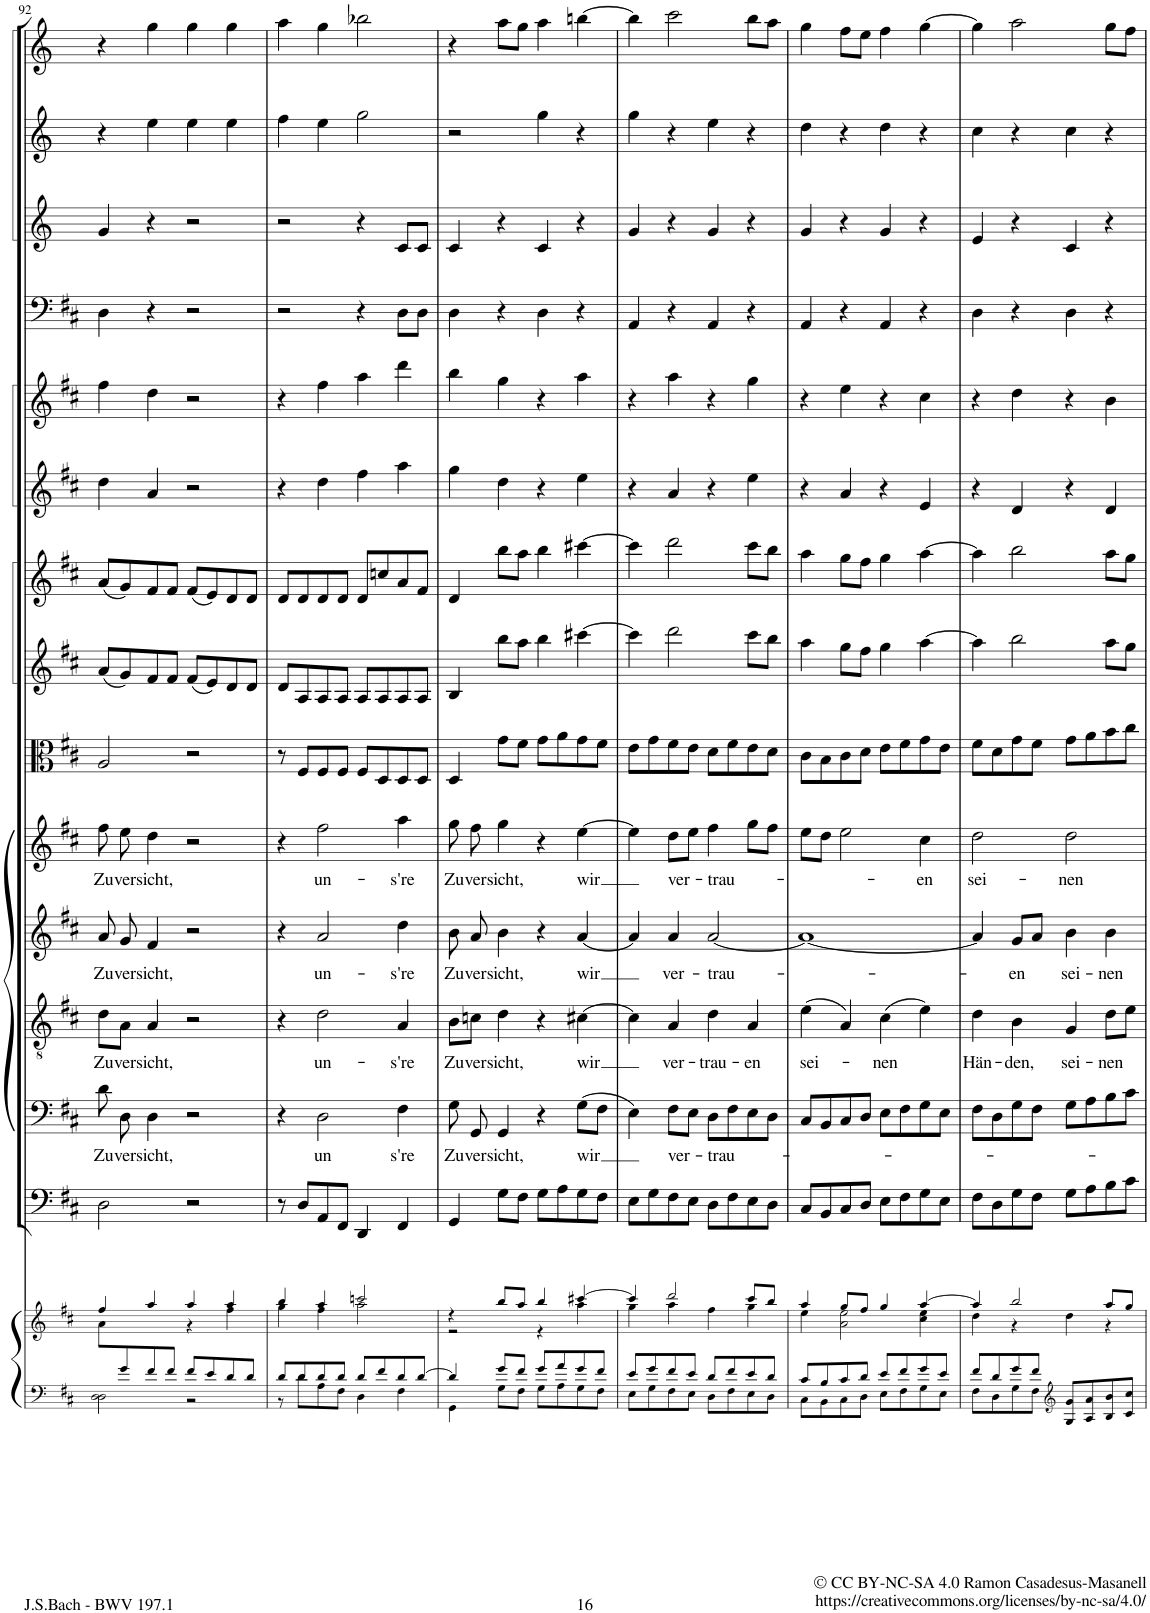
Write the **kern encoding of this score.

**kern	**kern	**kern	**kern	**text	**kern	**text	**kern	**text	**kern	**text	**kern	**kern	**kern	**kern	**kern	**kern	**kern	**kern	**kern
*part15	*part15	*part14	*part13	*part13	*part12	*part12	*part11	*part11	*part10	*part10	*part9	*part8	*part7	*part6	*part5	*part4	*part3	*part2	*part1
*staff16	*staff15	*staff14	*staff13	*staff13	*staff12	*staff12	*staff11	*staff11	*staff10	*staff10	*staff9	*staff8	*staff7	*staff6	*staff5	*staff4	*staff3	*staff2	*staff1
*I"Piano reduction	*	*I"Continuo	*I"Basso	*	*I"Tenore	*	*I"Alto	*	*I"Soprano	*	*I"Viola	*I"Violino II	*I"Violino I	*I"Oboe II	*I"Oboe	*I"Timpani	*I"Tromba III	*I"Tromba II	*I"Tromba I
*I'Pno	*	*	*	*	*	*	*	*	*	*	*I'Vla	*I'Vln	*I'Vln	*I'Ob	*I'Ob	*I'Timp	*	*	*
!!LO:PB:g=z
*clefF4	*clefG2	*clefF4	*clefF4	*	*clefGv2	*	*clefG2	*	*clefG2	*	*clefC3	*clefG2	*clefG2	*clefG2	*clefG2	*clefF4	*clefG2	*clefG2	*clefG2
*	*	*	*	*	*	*	*	*	*	*	*	*	*	*	*	*	*Trd-1c-2	*Trd-1c-2	*Trd-1c-2
*k[f#c#]	*k[f#c#]	*k[f#c#]	*k[f#c#]	*	*k[f#c#]	*	*k[f#c#]	*	*k[f#c#]	*	*k[f#c#]	*k[f#c#]	*k[f#c#]	*k[f#c#]	*k[f#c#]	*k[f#c#]	*k[]	*k[]	*k[]
*M2/2	*M2/2	*M2/2	*M2/2	*	*M2/2	*	*M2/2	*	*M2/2	*	*M2/2	*M2/2	*M2/2	*M2/2	*M2/2	*M2/2	*M2/2	*M2/2	*M2/2
*met(c|)	*met(c|)	*met(c|)	*met(c|)	*	*met(c|)	*	*met(c|)	*	*met(c|)	*	*met(c|)	*met(c|)	*met(c|)	*met(c|)	*met(c|)	*met(c|)	*met(c|)	*met(c|)	*met(c|)
=92	=92	=92	=92	=92	=92	=92	=92	=92	=92	=92	=92	=92	=92	=92	=92	=92	=92	=92	=92
*^	*^	*	*	*	*	*	*	*	*	*	*	*	*	*	*	*	*	*	*
*	*^	*	*^	*	*	*	*	*	*	*	*	*	*	*	*	*	*	*	*	*	*
!	!	!	!	!	!	!	!	!LO:LY:b	!	!LO:LY:b	!	!LO:LY:b	!	!LO:LY:b	!	!	!	!	!	!	!	!	!
2D\	8ryy	2D\	4ff#/	2ryy	8a\L	2D\	8d\	Zu-	8d\L	Zu-	8a/	Zu-	8ff#\	Zu-	2A/	(8a/L	(8a/L	4dd\	4ff#\	4D\	4g/	4r	4r
!	!	!	!	!	!	!	!	!LO:LY:b	!	!LO:LY:b	!	!LO:LY:b	!	!LO:LY:b	!	!	!	!	!	!	!	!	!
.	8g/	.	.	.	2..ryy	.	8D\	-ver-	8A\J	-ver-	8g/	-ver-	8ee\	-ver-	.	8g/)	8g/)	.	.	.	.	.	.
!	!	!	!	!	!	!	!	!LO:LY:b	!	!LO:LY:b	!	!LO:LY:b	!	!LO:LY:b	!	!	!	!	!	!	!	!	!
.	8f#/	.	4aa/	.	.	.	4D\	-sicht,	4A/	-sicht,	4f#/	-sicht,	4dd\	-sicht,	.	8f#/	8f#/	4a/	4dd\	4r	4r	4ee\	4gg\
.	8f#/J	.	.	.	.	.	.	.	.	.	.	.	.	.	.	8f#/J	8f#/J	.	.	.	.	.	.
2ryy	8f#/L	2r	4aa/	4r	.	2r	2r	.	2r	.	2r	.	2r	.	2r	(8f#/L	(8f#/L	2r	2r	2r	2r	4ee\	4gg\
.	8e/	.	.	.	.	.	.	.	.	.	.	.	.	.	.	8e/)	8e/)	.	.	.	.	.	.
.	8d/	.	4aa/	4ff#\	.	.	.	.	.	.	.	.	.	.	.	8d/	8d/	.	.	.	.	4ee\	4gg\
.	8d/J	.	.	.	.	.	.	.	.	.	.	.	.	.	.	8d/J	8d/J	.	.	.	.	.	.
*	*v	*v	*	*	*	*	*	*	*	*	*	*	*	*	*	*	*	*	*	*	*	*	*
*	*	*	*v	*v	*	*	*	*	*	*	*	*	*	*	*	*	*	*	*	*	*	*
=93	=93	=93	=93	=93	=93	=93	=93	=93	=93	=93	=93	=93	=93	=93	=93	=93	=93	=93	=93	=93	=93
8d/L	8r	4bb/	4gg\	8r	4r	.	4r	.	4r	.	4r	.	8r	8d/L	8d/L	4r	4r	2r	2r	4ff\	4aa\
8d/	8d\L	.	.	8D/L	.	.	.	.	.	.	.	.	8F#/L	8A/	8d/	.	.	.	.	.	.
!	!	!	!	!	!	!LO:LY:b	!	!LO:LY:b	!	!LO:LY:b	!	!LO:LY:b	!	!	!	!	!	!	!	!	!
8d/	8A\	4aa/	4ff#\	8AA/	2D\	un	2d\	un-	2a/	un-	2ff#\	un-	8F#/	8A/	8d/	4dd\	4ff#\	.	.	4ee\	4gg\
8d/J	8F#\J	.	.	8FF#/J	.	.	.	.	.	.	.	.	8F#/J	8A/J	8d/J	.	.	.	.	.	.
8d/L	4D\	2cccn/	2aa\	4DD/	.	.	.	.	.	.	.	.	8F#/L	8A/L	8d/L	4ff#\	4aa\	4r	4r	2gg\	2bb-X\
8f#/	.	.	.	.	.	.	.	.	.	.	.	.	8D/	8A/	8ccn/	.	.	.	.	.	.
!	!	!	!	!	!	!LO:LY:b	!	!LO:LY:b	!	!LO:LY:b	!	!LO:LY:b	!	!	!	!	!	!	!	!	!
8d/	4F#\	.	.	4FF#/	4F#\	s're	4A/	-s're	4dd\	-s're	4aa\	-s're	8D/	8A/	8a/	4aa\	4ddd\	8D\L	8c/L	.	.
[8d/J	.	.	.	.	.	.	.	.	.	.	.	.	8D/J	8A/J	8f#/J	.	.	8D\J	8c/J	.	.
=94	=94	=94	=94	=94	=94	=94	=94	=94	=94	=94	=94	=94	=94	=94	=94	=94	=94	=94	=94	=94	=94
!	!	!	!	!	!	!LO:LY:b	!	!LO:LY:b	!	!LO:LY:b	!	!LO:LY:b	!	!	!	!	!	!	!	!	!
4d/]	4GG\	4r	2r	4GG/	8G\	Zu-	8B\L	Zu-	8b\	Zu-	8gg\	Zu-	4D/	4B/	4d/	4gg\	4bb\	4D\	4c/	2r	4r
!	!	!	!	!	!	!LO:LY:b	!	!LO:LY:b	!	!LO:LY:b	!	!LO:LY:b	!	!	!	!	!	!	!	!	!
.	.	.	.	.	8GG/	-ver-	8cn\J	-ver-	8a/	-ver-	8ff#\	-ver-	.	.	.	.	.	.	.	.	.
!	!	!	!	!	!	!LO:LY:b	!	!LO:LY:b	!	!LO:LY:b	!	!LO:LY:b	!	!	!	!	!	!	!	!	!
8g/L	8G\L	8bb/L	.	8G\L	4GG/	-sicht,	4d\	-sicht,	4b\	-sicht,	4gg\	-sicht,	8g\L	8bb\L	8bb\L	4dd\	4gg\	4r	4r	.	8aa\L
8f#/J	8F#\J	8aa/J	.	8F#\J	.	.	.	.	.	.	.	.	8f#\J	8aa\J	8aa\J	.	.	.	.	.	8gg\J
8g/L	8G\L	4bb/	4r	8G\L	4r	.	4r	.	4r	.	4r	.	8g\L	4bb\	4bb\	4r	4r	4D\	4c/	4gg\	4aa\
8a/	8A\	.	.	8A\	.	.	.	.	.	.	.	.	8a\	.	.	.	.	.	.	.	.
!	!	!	!	!	!	!LO:LY:b	!	!LO:LY:b	!	!LO:LY:b	!	!LO:LY:b	!	!	!	!	!	!	!	!	!
8g/	8G\	[4ccc#X/	4aa\	8G\	(8G\L	wir	[4c#X\	wir	[4a/	wir	[4ee\	wir	8g\	[4ccc#X\	[4ccc#X\	4ee\	4aa\	4r	4r	4r	[4bbn\
8f#/J	8F#\J	.	.	8F#\J	8F#\J	.	.	.	.	.	.	.	8f#\J	.	.	.	.	.	.	.	.
=95	=95	=95	=95	=95	=95	=95	=95	=95	=95	=95	=95	=95	=95	=95	=95	=95	=95	=95	=95	=95	=95
8e/L	8E\L	4ccc#/]	4gg\	8E\L	4E\)	.	4c#\]	.	4a/]	.	4ee\]	.	8e\L	4ccc#\]	4ccc#\]	4r	4r	4AA/	4g/	4gg\	4bb\]
8g/	8G\	.	.	8G\	.	.	.	.	.	.	.	.	8g\	.	.	.	.	.	.	.	.
!	!	!	!	!	!	!LO:LY:b	!	!LO:LY:b	!	!LO:LY:b	!	!LO:LY:b	!	!	!	!	!	!	!	!	!
8f#/	8F#\	2ddd/	4aa\	8F#\	8F#\L	ver-	4A/	ver-	4a/	ver-	8dd\L	ver-	8f#\	2ddd\	2ddd\	4a/	4aa\	4r	4r	4r	2ccc\
8e/J	8E\J	.	.	8E\J	8E\J	.	.	.	.	.	8ee\J	.	8e\J	.	.	.	.	.	.	.	.
!	!	!	!	!	!	!LO:LY:b	!	!LO:LY:b	!	!LO:LY:b	!	!LO:LY:b	!	!	!	!	!	!	!	!	!
8d/L	8D\L	.	4ff#\	8D\L	8D\L	-trau-	4d\	-trau-	[2a/	-trau-	4ff#\	-trau-	8d\L	.	.	4r	4r	4AA/	4g/	4ee\	.
8f#/	8F#\	.	.	8F#\	8F#\	.	.	.	.	.	.	.	8f#\	.	.	.	.	.	.	.	.
!	!	!	!	!	!	!	!	!LO:LY:b	!	!	!	!	!	!	!	!	!	!	!	!	!
8e/	8E\	8ccc#/L	4gg\	8E\	8E\	.	4A/	-en	.	.	8gg\L	.	8e\	8ccc#\L	8ccc#\L	4ee\	4gg\	4r	4r	4r	8bb\L
8d/J	8D\J	8bb/J	.	8D\J	8D\J	.	.	.	.	.	8ff#\J	.	8d\J	8bb\J	8bb\J	.	.	.	.	.	8aa\J
=96	=96	=96	=96	=96	=96	=96	=96	=96	=96	=96	=96	=96	=96	=96	=96	=96	=96	=96	=96	=96	=96
!	!	!	!	!	!	!	!	!LO:LY:b	!	!	!	!	!	!	!	!	!	!	!	!	!
8c#/L	8C#\L	4aa/	4ee\	8C#/L	8C#/L	.	(4e\	sei-	1a_	.	8ee\L	.	8c#\L	4aa\	4aa\	4r	4r	4AA/	4g/	4dd\	4gg\
8B/	8BB\	.	.	8BB/	8BB/	.	.	.	.	.	8dd\J	.	8B\	.	.	.	.	.	.	.	.
8c#/	8C#\	8gg/L	2a\ 2ee\	8C#/	8C#/	.	4A/)	.	.	.	2ee\	.	8c#\	8gg\L	8gg\L	4a/	4ee\	4r	4r	4r	8ff\L
8d/J	8D\J	8ff#/J	.	8D/J	8D/J	.	.	.	.	.	.	.	8d\J	8ff#\J	8ff#\J	.	.	.	.	.	8ee\J
!	!	!	!	!	!	!	!	!LO:LY:b	!	!	!	!	!	!	!	!	!	!	!	!	!
8e/L	8E\L	4gg/	.	8E\L	8E\L	.	(4c#\	-nen	.	.	.	.	8e\L	4gg\	4gg\	4r	4r	4AA/	4g/	4dd\	4ff\
8f#/	8F#\	.	.	8F#\	8F#\	.	.	.	.	.	.	.	8f#\	.	.	.	.	.	.	.	.
!	!	!	!	!	!	!	!	!	!	!	!	!LO:LY:b	!	!	!	!	!	!	!	!	!
8g/	8G\	[4aa/	4cc#\ 4ee\	8G\	8G\	.	4e\)	.	.	.	4cc#\	-en	8g\	[4aa\	[4aa\	4e/	4cc#\	4r	4r	4r	[4gg\
8e/J	8E\J	.	.	8E\J	8E\J	.	.	.	.	.	.	.	8e\J	.	.	.	.	.	.	.	.
=97	=97	=97	=97	=97	=97	=97	=97	=97	=97	=97	=97	=97	=97	=97	=97	=97	=97	=97	=97	=97	=97
!	!	!	!	!	!	!	!	!LO:LY:b	!	!	!	!LO:LY:b	!	!	!	!	!	!	!	!	!
8f#/L	8F#\L	4aa/]	4dd\	8F#\L	8F#\L	.	4d\	Hän-	4a/]	.	2dd\	sei-	8f#\L	4aa\]	4aa\]	4r	4r	4D\	4e/	4cc\	4gg\]
8d/	8D\	.	.	8D\	8D\	.	.	.	.	.	.	.	8d\	.	.	.	.	.	.	.	.
!	!	!	!	!	!	!	!	!LO:LY:b	!	!LO:LY:b	!	!	!	!	!	!	!	!	!	!	!
8g/	8G\	2bb/	4r	8G\	8G\	.	4B\	-den,	8g/L	-en	.	.	8g\	2bb\	2bb\	4d/	4dd\	4r	4r	4r	2aa\
8f#/J	8F#\J	.	.	8F#\J	8F#\J	.	.	.	8a/J	.	.	.	8f#\J	.	.	.	.	.	.	.	.
*clefG2	*	*	*	*	*	*	*	*	*	*	*	*	*	*	*	*	*	*	*	*	*
!	!	!	!	!	!	!	!	!LO:LY:b	!	!LO:LY:b	!	!LO:LY:b	!	!	!	!	!	!	!	!	!
8G/ 8g/L	2ryy	.	4dd\	8G\L	8G\L	.	4G/	sei-	4b\	sei-	2dd\	-nen	8g\L	.	.	4r	4r	4D\	4c/	4cc\	.
8A/ 8a/	.	.	.	8A\	8A\	.	.	.	.	.	.	.	8a\	.	.	.	.	.	.	.	.
!	!	!	!	!	!	!	!	!LO:LY:b	!	!LO:LY:b	!	!	!	!	!	!	!	!	!	!	!
8B/ 8b/	.	8aa/L	4r	8B\	8B\	.	8d\L	-nen	4b\	-nen	.	.	8b\	8aa\L	8aa\L	4d/	4b\	4r	4r	4r	8gg\L
8c#/ 8cc#/J	.	8gg/J	.	8c#\J	8c#\J	.	8e\J	.	.	.	.	.	8cc#\J	8gg\J	8gg\J	.	.	.	.	.	8ff\J
*v	*v	*	*	*	*	*	*	*	*	*	*	*	*	*	*	*	*	*	*	*	*
*	*v	*v	*	*	*	*	*	*	*	*	*	*	*	*	*	*	*	*	*	*
=	=	=	=	=	=	=	=	=	=	=	=	=	=	=	=	=	=	=	=
*-	*-	*-	*-	*-	*-	*-	*-	*-	*-	*-	*-	*-	*-	*-	*-	*-	*-	*-	*-
